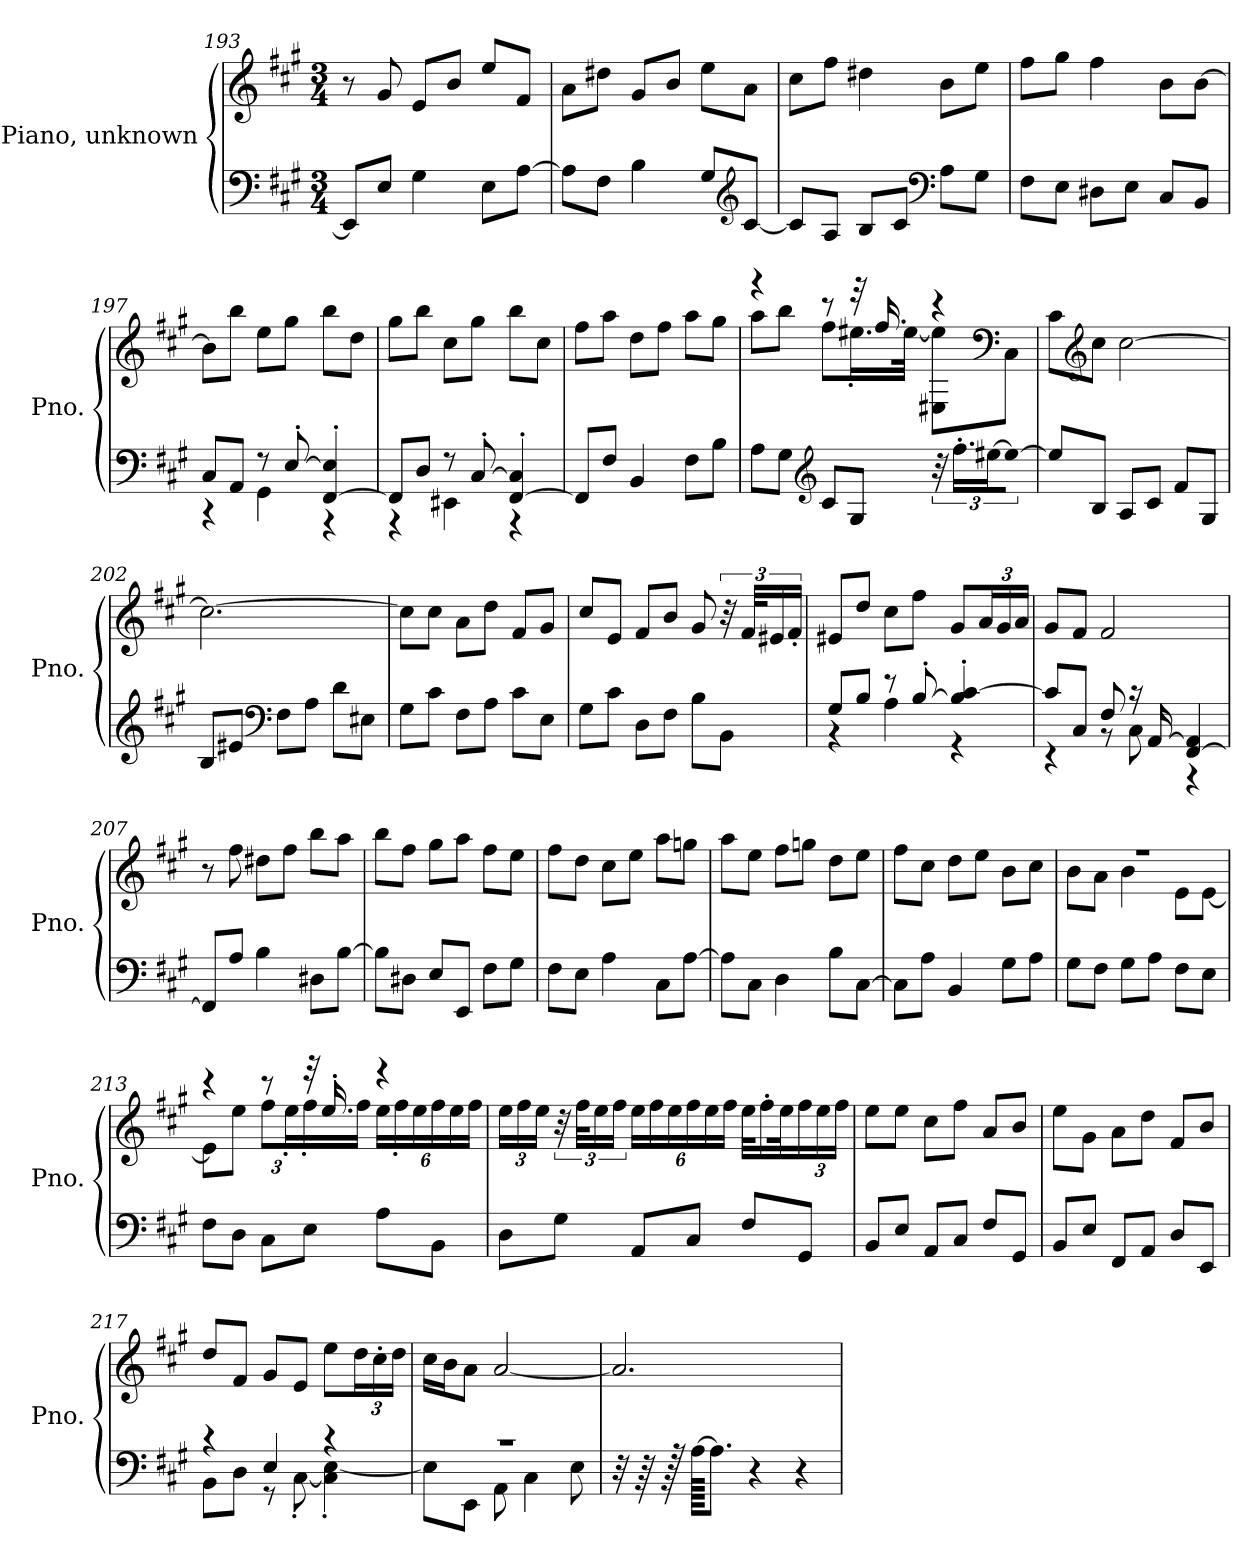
**kern	**kern
*part1	*part1
*staff2	*staff1
*I"Piano, unknown	*
*I'Pno.	*
*clefF4	*clefG2
*k[f#c#g#]	*k[f#c#g#]
*M3/4	*M3/4
=193	=193
8EE/L]	8r
8E/J	8g#/
4G#\	8e/L
.	8b/J
8E\L	8ee/L
[8A\J	8f#/J
!!LO:LB:g=z
=194	=194
8A\L]	8a\L
8F#\J	8dd#X\J
4B\	8g#/L
.	8b/J
8G#/L	8ee\L
*clefG2	*
[8c#/J	8a\J
=195	=195
8c#/L]	8cc#\L
8A/J	8ff#\J
8B/L	4dd#X\
8c#/J	.
*clefF4	*
8A\L	8b\L
8G#\J	8ee\J
=196	=196
8F#\L	8ff#\L
8E\J	8gg#\J
8D#X\L	4ff#\
8E\J	.
8C#/L	8b\L
8BB/J	[8b\J
=197	=197
*^	*
8C#/L	4r	8b\L]
8AA/J	.	8bb\J
8r	4GG#\	8ee\L
[8E'/	.	8gg#\J
[4FF#/' 4E/]'	4r	8bb\L
.	.	8dd\J
=198	=198	=198
8FF#/L]	4r	8gg#\L
8D/J	.	8bb\J
8r	4EE#X\	8cc#\L
[8C#'/	.	8gg#\J
[4FF#/' 4C#/]'	4r	8bb\L
.	.	8cc#\J
*v	*v	*
!!LO:LB:g=z
=199	=199
8FF#/L]	8ff#\L
8F#/J	8aa\J
4BB/	8dd\L
.	8ff#\J
8F#\L	8aa\L
8B\J	8gg#\J
=200	=200
*	*^
8A\L	4r	8aa\L
8G#\J	.	8bb\J
*clefG2	*	*
8c#/L	8r	8ff#\L
8G#/J	32r	16.ee#X'\L
.	16.ff#/	.
.	.	[32ee#\JJk
48r	4r	8E#X\ 8ee#\]L
24.ff#'\LL	.	.
[24ee#X\J	.	.
*	*clefF4	*
8ee#\J_	.	8C#\J
*	*v	*v
=201	=201
8ee#/L]	8c#\L
*	*clefG2
8B/J	8cc#\J
8A/L	[2cc#\
8c#/J	.
8f#/L	.
8G#/J	.
=202	=202
8B/L	2.cc#\_
8e#X/J	.
*clefF4	*
8F#\L	.
8A\J	.
8d\L	.
8E#X\J	.
!!LO:LB:g=z
=203	=203
8G#\L	8cc#\L]
8c#\J	8cc#\J
8F#\L	8a\L
8A\J	8dd\J
8c#\L	8f#/L
8E\J	8g#/J
=204	=204
8G#\L	8cc#/L
8c#\J	8e/J
8D\L	8f#/L
8F#\J	8b/J
8B\L	8g#/
8BB\J	48r
.	48f#/KLL
.	24e#X/
.	24f#'/JJ
=205	=205
*^	*
8G#/L	4r	8e#X/L
8B/J	.	8dd/J
8r	4A\	8cc#\L
[8B'/	.	8ff#\J
4B/]' [4c#/'	4r	8g#/L
*	*	*Xbrackettup
.	.	24a/L
.	.	24g#/
.	.	24a/JJ
=206	=206	=206
8c#/L]	4r	8g#/L
8C#/J	.	8f#/J
8F#/	8r	2f#/
16r	8C#\	.
[16AA/	.	.
[4FF#/ 4AA/]	4r	.
*v	*v	*
=207	=207
8FF#/L]	8r
8A/J	8ff#\
4B\	8dd#X\L
.	8ff#\J
8D#X\L	8bb\L
[8B\J	8aa\J
!!LO:LB:g=z
=208	=208
8B\L]	8bb\L
8D#X\J	8ff#\J
8E/L	8gg#\L
8EE/J	8aa\J
8F#\L	8ff#\L
8G#\J	8ee\J
=209	=209
8F#\L	8ff#\L
8E\J	8dd\J
4A\	8cc#\L
.	8ee\J
8C#\L	8aa\L
[8A\J	8ggn\J
=210	=210
8A\L]	8aa\L
8C#\J	8ee\J
4D\	8ff#\L
.	8ggn\J
8B\L	8dd\L
[8C#\J	8ee\J
=211	=211
8C#\L]	8ff#\L
8A\J	8cc#\J
4BB/	8dd\L
.	8ee\J
8G#\L	8b\L
8A\J	8cc#\J
=212	=212
*	*^
8G#\L	2.r	8b\L
8F#\J	.	8a\J
8G#\L	.	4b\
8A\J	.	.
8F#\L	.	8e\L
8E\J	.	[8e\J
!!LO:LB:g=z	!!
=213	=213	=213
8F#\L	4r	8e\L]
8D\J	.	8ee\J
8C#\L	8r	12ff#\L
.	.	24ee'\L
8E\J	32r	16ff#'\
.	16.ee'/	.
.	.	16ff#\JJ
8A\L	4r	24ee\LL
.	.	24ff#'\
.	.	24ee\
8BB\J	.	24ff#\
.	.	24ee\
.	.	24ff#\JJ
*	*v	*v
=214	=214
8D\L	24ee\LL
.	24ff#\
.	24ee\JJ
*	*brackettup
8G#\J	48r
.	48ff#\KLL
.	24ee\
.	24ff#\JJ
*	*Xbrackettup
8AA/L	24ee\LL
.	24ff#\
.	24ee\
8C#/J	24ff#\
.	24ee\
.	24ff#\JJ
8F#/L	32ee\KLL
.	16ff#'\
.	32ee\K
8GG#/J	24ff#\
.	24ee\
.	24ff#\JJ
=215	=215
8BB/L	8ee\L
8E/J	8ee\J
8AA/L	8cc#\L
8C#/J	8ff#\J
8F#/L	8a/L
8GG#/J	8b/J
!!LO:PB:g=z
=216	=216
8BB/L	8ee\L
8E/J	8g#\J
8FF#/L	8a\L
8AA/J	8dd\J
8D/L	8f#/L
8EE/J	8b/J
=217	=217
*^	*
4r	8BB\L	8dd/L
.	8D\J	8f#/J
4E/	8r	8g#/L
.	[8C#'\	8e/J
4r	4C#\]' [4E\'	8ee\L
.	.	24dd\L
.	.	24cc#'\
.	.	24dd\JJ
=218	=218	=218
2.r	8E\L]	16cc#\LL
.	.	16b\J
.	8EE\J	8a\J
.	8AA\	[2a/
.	4C#\	.
.	8E\	.
*v	*v	*
=219	=219
32r	2.a/]
64r	.
128r	.
[128A\KKKKL	.
8.A\J]	.
4r	.
4r	.
=	=
*-	*-
